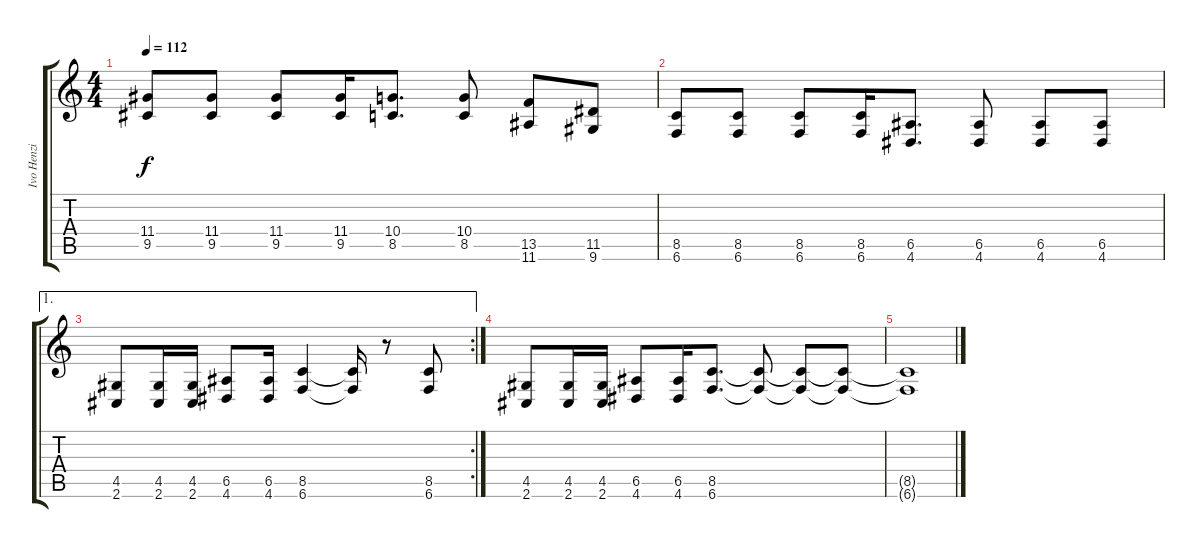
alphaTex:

\track ("Ivo Henzi" "Ivo Henzi") {instrument distortionguitar}
\staff {score tabs}
\tuning (B3 Gb3 D3 A2 E2 B1) {hide}
\ts (4 4)
\tempo 112
\clef g2
\ks c
(11.4 9.5).8{dy f} (11.4 9.5).8 (11.4 9.5).8 (11.4 9.5).16 (10.4 8.5).8{d} (10.4 8.5).8 (13.5 11.6).8 (11.5 9.6).8 |
(8.5 6.6).8 (8.5 6.6).8 (8.5 6.6).8 (8.5 6.6).16 (6.5 4.6).8{d} (6.5 4.6).8 (6.5 4.6).8 (6.5 4.6).8 |
\ae 1
\rc 2
(4.5 2.6).8 (4.5 2.6).16 (4.5 2.6).16 (6.5 4.6).8 (6.5 4.6).16 (8.5 6.6).4 (8.5{t} 6.6{t}).16 r.8 (8.5 6.6).8 |
(4.5 2.6).8 (4.5 2.6).16 (4.5 2.6).16 (6.5 4.6).8 (6.5 4.6).16 (8.5 6.6).8{d} (8.5{t} 6.6{t}).8 (8.5{t} 6.6{t}).8 (8.5{t} 6.6{t}).8 |
(8.5{t} 6.6{t}).1
